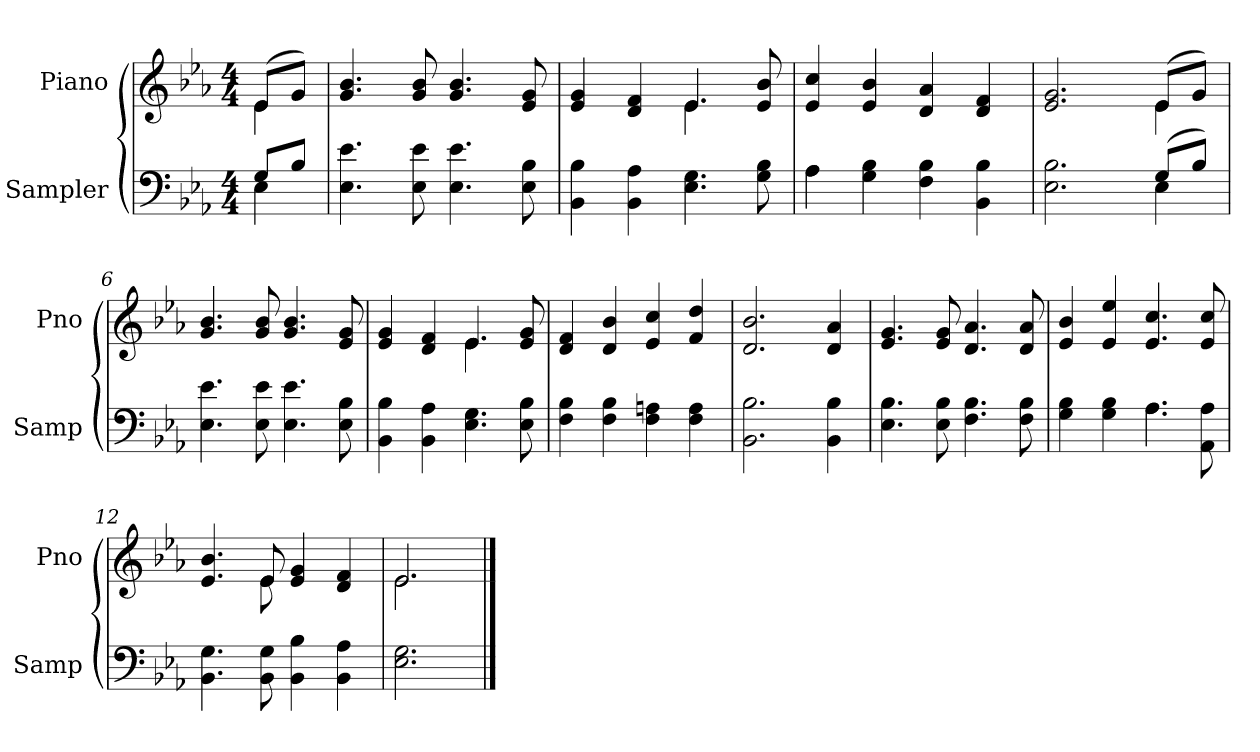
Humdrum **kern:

**kern	**kern
*part2	*part1
*staff2	*staff1
*I"Sampler	*I"Piano
*I'Samp	*I'Pno
*clefF4	*clefG2
*k[b-e-a-]	*k[b-e-a-]
*E-:	*E-:
*M4/4	*M4/4
=1	=1
*^	*^
8G/L	4E-	(8e-/L	4e-
8B-/J	.	8g/J)	.
*v	*v	*	*
*	*v	*v
=2	=2
4.E- 4.e-	4.g 4.b-
8E- 8e-	8g 8b-
4.E- 4.e-	4.g 4.b-
8E- 8B-	8e- 8g
=3	=3
*	*^
4BB- 4B-	4e- 4g	2ryy
4BB- 4A-	4d 4f	.
4.E- 4.G	4.e-/	4.e-
8G 8B-	8e- 8b-	8ryy
*	*v	*v
=4	=4
*^	*
4A-\	4A-	4e- 4cc
4G 4B-	2.ryy	4e- 4b-
4F 4B-	.	4d 4a-
4BB- 4B-	.	4d 4f
=5	=5	=5
*	*	*^
2.E- 2.B-	2.ryy	2.e- 2.g	2.ryy
(8G/L	4E-	(8e-/L	4e-
8B-/J)	.	8g/J)	.
*v	*v	*	*
*	*v	*v
=6	=6
4.E- 4.e-	4.g 4.b-
8E- 8e-	8g 8b-
4.E- 4.e-	4.g 4.b-
8E- 8B-	8e- 8g
=7	=7
*	*^
4BB- 4B-	4e- 4g	2ryy
4BB- 4A-	4d 4f	.
4.E- 4.G	4.e-/	4.e-
8E- 8B-	8e- 8g	8ryy
*	*v	*v
=8	=8
4F 4B-	4d 4f
4F 4B-	4d 4b-
4F 4An	4e- 4cc
4F 4A	4f 4dd
=9	=9
2.BB- 2.B-	2.d 2.b-
4BB- 4B-	4d 4a-
=10	=10
4.E- 4.B-	4.e- 4.g
8E- 8B-	8e- 8g
4.F 4.B-	4.d 4.a-
8F 8B-	8d 8a-
=11	=11
*^	*
4G 4B-	2ryy	4e- 4b-
4G 4B-	.	4e- 4ee-
4.A-\	4.A-	4.e- 4.cc
8AA- 8A-	8ryy	8e- 8cc
*v	*v	*
=12	=12
*	*^
4.BB- 4.G	4.e- 4.b-	4.ryy
8BB- 8G	8e-/	8e-
4BB- 4B-	4e- 4g	2ryy
4BB- 4A-	4d 4f	.
=13	=13	=13
2.E- 2.G	2.e-/	2.e-
*	*v	*v
==	==
*-	*-
